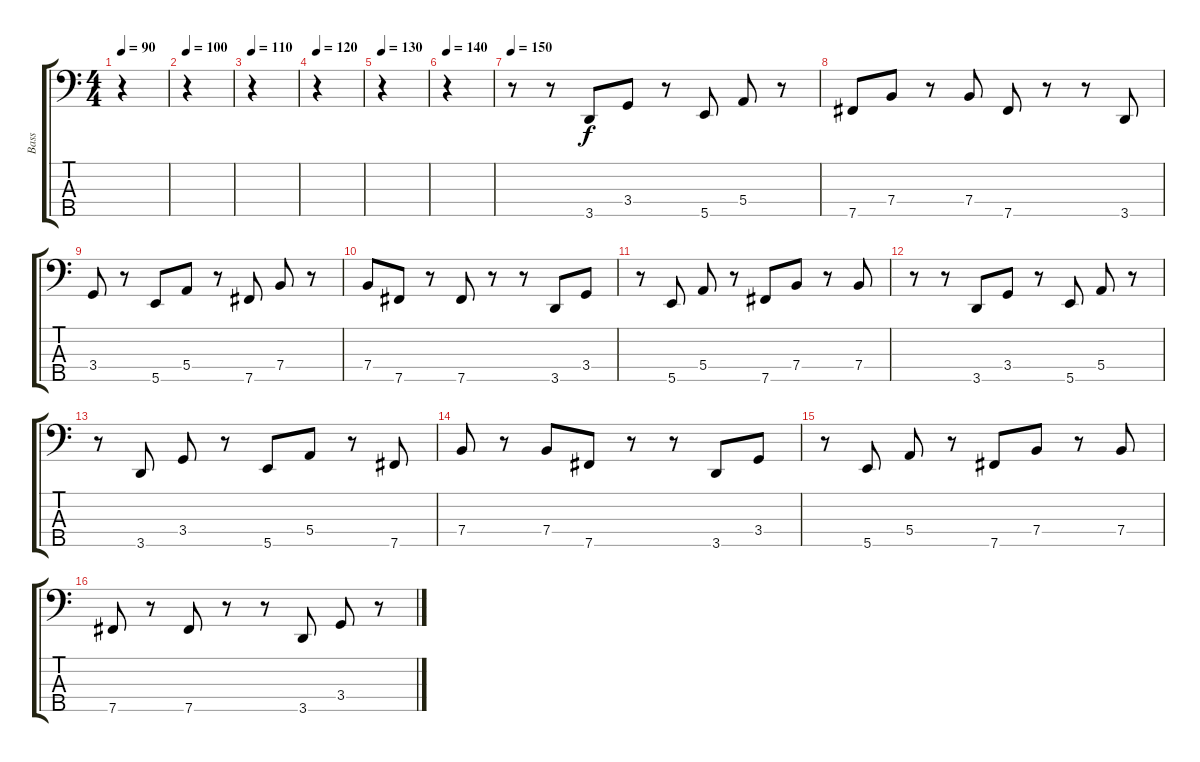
\track ("Bass" "Bass") {instrument acousticbass}
\staff {score tabs}
\tuning (G2 D2 A1 E1 B0) {hide}
\ts (4 4)
\tempo 90
\clef f4
\ks c
r.4{dy f} |
\tempo 100
r.4 |
\tempo 110
r.4 |
\tempo 120
r.4 |
\tempo 130
r.4 |
\tempo 140
r.4 |
\tempo 150
r.8{instrument acousticbass} r.8 3.5.8 3.4.8 r.8 5.5.8 5.4.8 r.8 |
7.5.8 7.4.8 r.8 7.4.8 7.5.8 r.8 r.8 3.5.8 |
3.4.8 r.8 5.5.8 5.4.8 r.8 7.5.8 7.4.8 r.8 |
7.4.8 7.5.8 r.8 7.5.8 r.8 r.8 3.5.8 3.4.8 |
r.8 5.5.8 5.4.8 r.8 7.5.8 7.4.8 r.8 7.4.8 |
r.8 r.8 3.5.8 3.4.8 r.8 5.5.8 5.4.8 r.8 |
r.8 3.5.8 3.4.8 r.8 5.5.8 5.4.8 r.8 7.5.8 |
7.4.8 r.8 7.4.8 7.5.8 r.8 r.8 3.5.8 3.4.8 |
r.8 5.5.8 5.4.8 r.8 7.5.8 7.4.8 r.8 7.4.8 |
7.5.8 r.8 7.5.8 r.8 r.8 3.5.8 3.4.8 r.8
